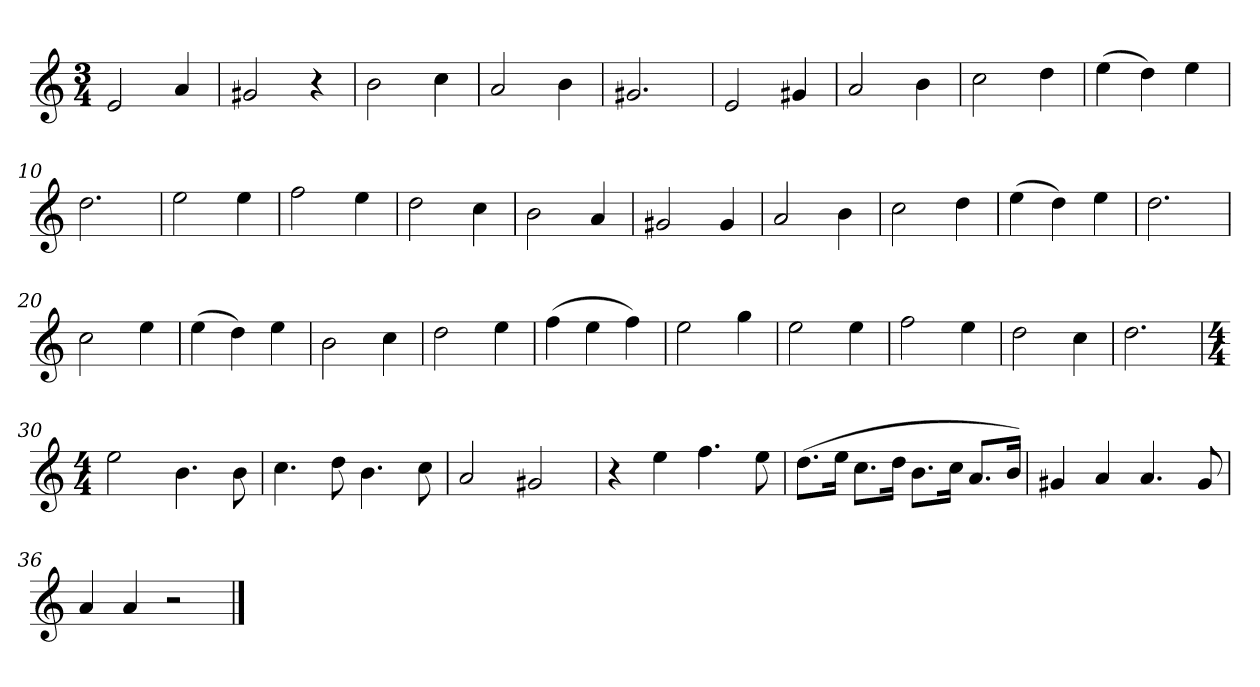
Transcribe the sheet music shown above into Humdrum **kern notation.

**kern
*part1
*staff1
*k[]
*M3/4
*MM120
=1
2e
4a
=2
2g#X
4r
=3
2b
4cc
=4
2a
4b
=5
2.g#X
=6
2e
4g#X
=7
2a
4b
=8
2cc
4dd
=9
(4ee
4dd)
4ee
=10
2.dd
=11
2ee
4ee
=12
2ff
4ee
=13
2dd
4cc
=14
2b
4a
=15
2g#X
4g#
=16
2a
4b
=17
2cc
4dd
=18
(4ee
4dd)
4ee
=19
2.dd
=20
2cc
4ee
=21
(4ee
4dd)
4ee
=22
2b
4cc
=23
2dd
4ee
=24
(4ff
4ee
4ff)
=25
2ee
4gg
=26
2ee
4ee
=27
2ff
4ee
=28
2dd
4cc
=29
2.dd
=30
*M4/4
2ee
4.b
8b
=31
4.cc
8dd
4.b
8cc
=32
2a
2g#X
=33
4r
4ee
4.ff
8ee
=34
(8.ddL
16eeJk
8.ccL
16ddJk
8.bL
16ccJk
8.aL
16bJk)
=35
4g#X
4a
4.a
8g#
=36
4a
4a
2r
==
*-
